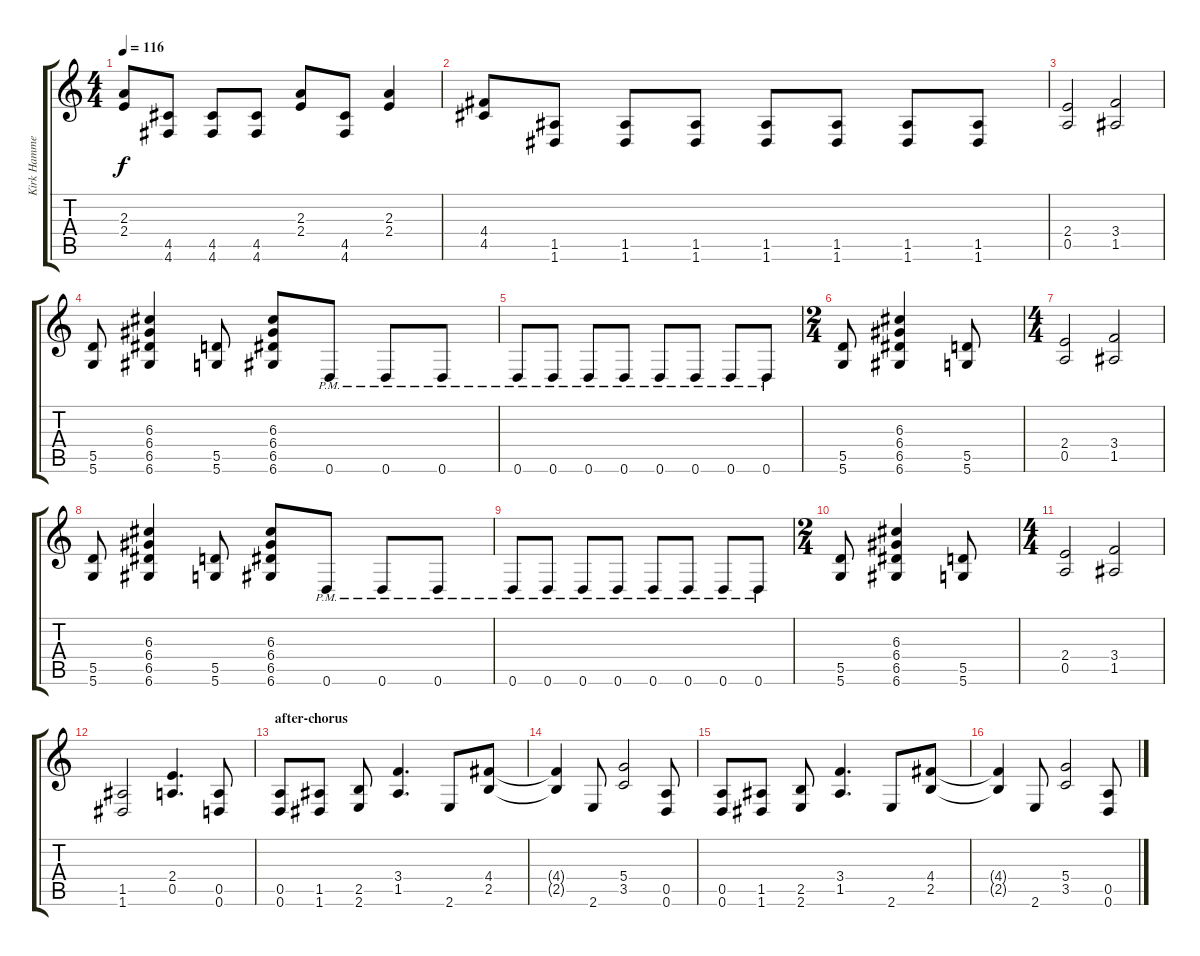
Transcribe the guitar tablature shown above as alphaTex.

\track ("Kirk Hammet (Lead)" "Kirk Hamme") {instrument distortionguitar}
\staff {score tabs}
\tuning (E4 B3 G3 D3 A2 D2) {hide}
\ts (4 4)
\tempo 116
\clef g2
\ks c
(2.3 2.4).8{dy f} (4.5 4.6).8 (4.5 4.6).8 (4.5 4.6).8 (2.3 2.4).8 (4.5 4.6).8 (2.3 2.4).4 |
(4.4 4.5).8 (1.5 1.6).8 (1.5 1.6).8 (1.5 1.6).8 (1.5 1.6).8 (1.5 1.6).8 (1.5 1.6).8 (1.5 1.6).8 |
(2.4 0.5).2 (3.4 1.5).2 |
(5.5 5.6).8 (6.3 6.4 6.5 6.6).4 (5.5 5.6).8 (6.3 6.4 6.5 6.6).8 0.6{pm}.8 0.6{pm}.8 0.6{pm}.8 |
0.6{pm}.8 0.6{pm}.8 0.6{pm}.8 0.6{pm}.8 0.6{pm}.8 0.6{pm}.8 0.6{pm}.8 0.6{pm}.8 |
\ts (2 4)
(5.5 5.6).8 (6.3 6.4 6.5 6.6).4 (5.5 5.6).8 |
\ts (4 4)
(2.4 0.5).2 (3.4 1.5).2 |
(5.5 5.6).8 (6.3 6.4 6.5 6.6).4 (5.5 5.6).8 (6.3 6.4 6.5 6.6).8 0.6{pm}.8 0.6{pm}.8 0.6{pm}.8 |
0.6{pm}.8 0.6{pm}.8 0.6{pm}.8 0.6{pm}.8 0.6{pm}.8 0.6{pm}.8 0.6{pm}.8 0.6{pm}.8 |
\ts (2 4)
(5.5 5.6).8 (6.3 6.4 6.5 6.6).4 (5.5 5.6).8 |
\ts (4 4)
(2.4 0.5).2 (3.4 1.5).2 |
(1.5 1.6).2 (2.4 0.5).4{d} (0.5 0.6).8 |
\section ("" "after-chorus")
(0.5 0.6).8 (1.5 1.6).8 (2.5 2.6).8 (3.4 1.5).4{d} 2.6.8 (4.4 2.5).8 |
(4.4{t} 2.5{t}).4 2.6.8 (5.4 3.5).2 (0.5 0.6).8 |
(0.5 0.6).8 (1.5 1.6).8 (2.5 2.6).8 (3.4 1.5).4{d} 2.6.8 (4.4 2.5).8 |
(4.4{t} 2.5{t}).4 2.6.8 (5.4 3.5).2 (0.5 0.6).8
